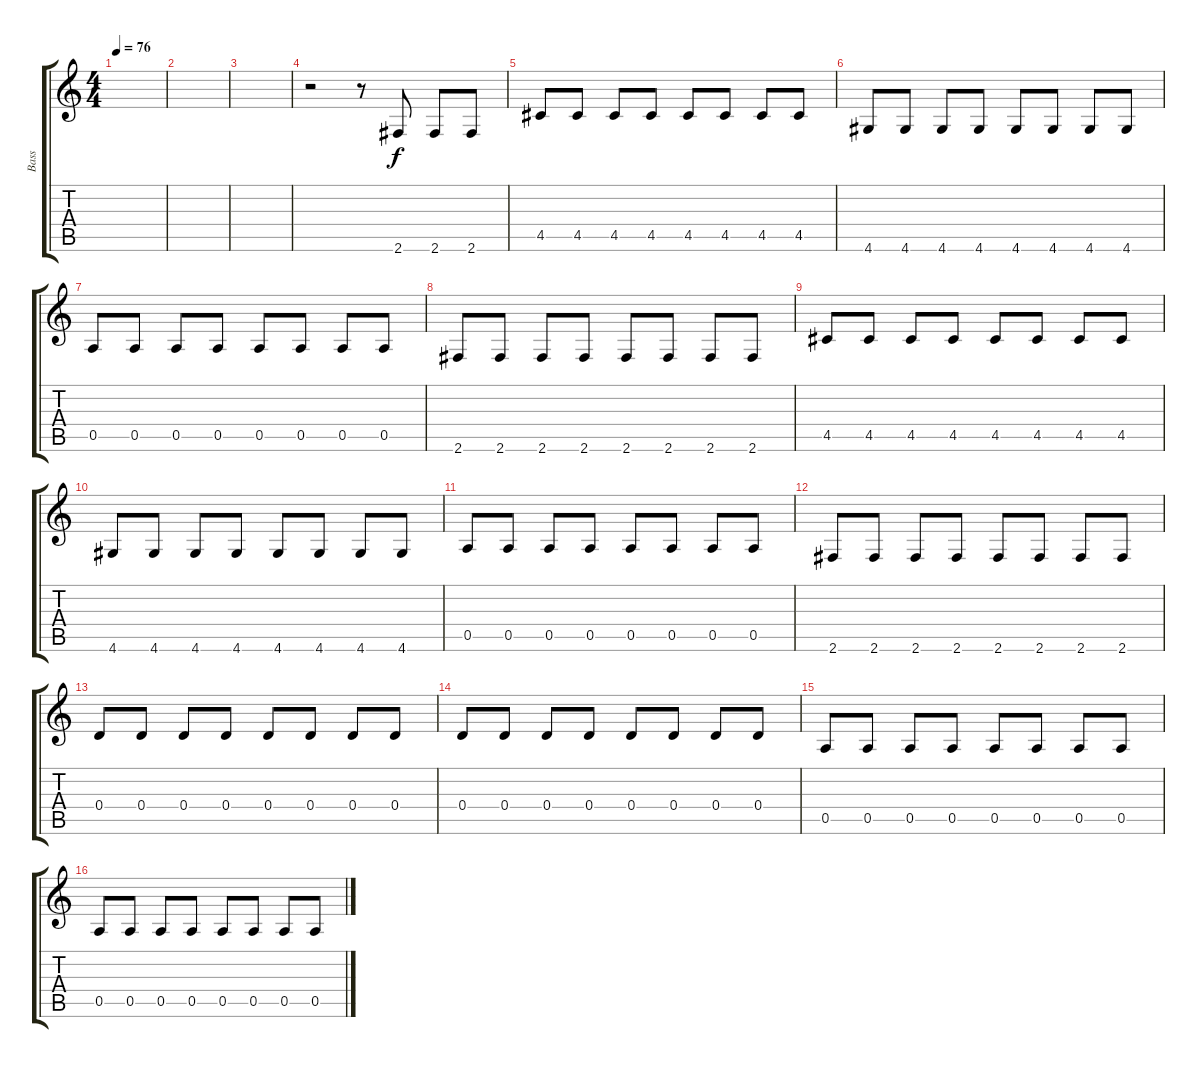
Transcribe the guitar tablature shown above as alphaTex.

\track ("Bass" "Bass") {instrument electricbassfinger}
\staff {score tabs}
\tuning (E4 B3 G3 D3 A2 E2) {hide}
\ts (4 4)
\tempo 76
\clef g2
\ks c
|
|
|
r.2 r.8 2.6.8{dy f} 2.6.8 2.6.8 |
4.5.8 4.5.8 4.5.8 4.5.8 4.5.8 4.5.8 4.5.8 4.5.8 |
4.6.8 4.6.8 4.6.8 4.6.8 4.6.8 4.6.8 4.6.8 4.6.8 |
0.5.8 0.5.8 0.5.8 0.5.8 0.5.8 0.5.8 0.5.8 0.5.8 |
2.6.8 2.6.8 2.6.8 2.6.8 2.6.8 2.6.8 2.6.8 2.6.8 |
4.5.8 4.5.8 4.5.8 4.5.8 4.5.8 4.5.8 4.5.8 4.5.8 |
4.6.8 4.6.8 4.6.8 4.6.8 4.6.8 4.6.8 4.6.8 4.6.8 |
0.5.8 0.5.8 0.5.8 0.5.8 0.5.8 0.5.8 0.5.8 0.5.8 |
2.6.8 2.6.8 2.6.8 2.6.8 2.6.8 2.6.8 2.6.8 2.6.8 |
0.4.8 0.4.8 0.4.8 0.4.8 0.4.8 0.4.8 0.4.8 0.4.8 |
0.4.8 0.4.8 0.4.8 0.4.8 0.4.8 0.4.8 0.4.8 0.4.8 |
0.5.8 0.5.8 0.5.8 0.5.8 0.5.8 0.5.8 0.5.8 0.5.8 |
0.5.8 0.5.8 0.5.8 0.5.8 0.5.8 0.5.8 0.5.8 0.5.8
